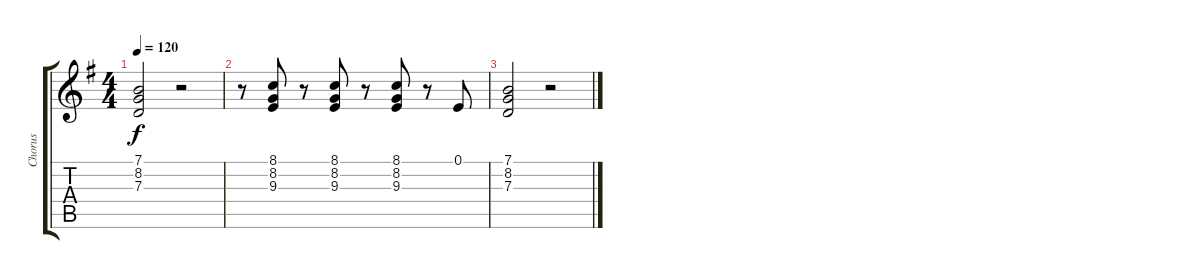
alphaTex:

\track ("Chorus" "Chorus") {instrument voiceoohs}
\staff {score tabs}
\tuning (E4 B3 G3 D3 A2 E2) {hide}
\ts (4 4)
\tempo 120
\clef g2
\ks g
(7.1 8.2 7.3).2{dy f} r.2 |
r.8 (8.1 8.2 9.3).8 r.8 (8.1 8.2 9.3).8 r.8 (8.1 8.2 9.3).8 r.8 0.1.8 |
(7.1 8.2 7.3).2 r.2
